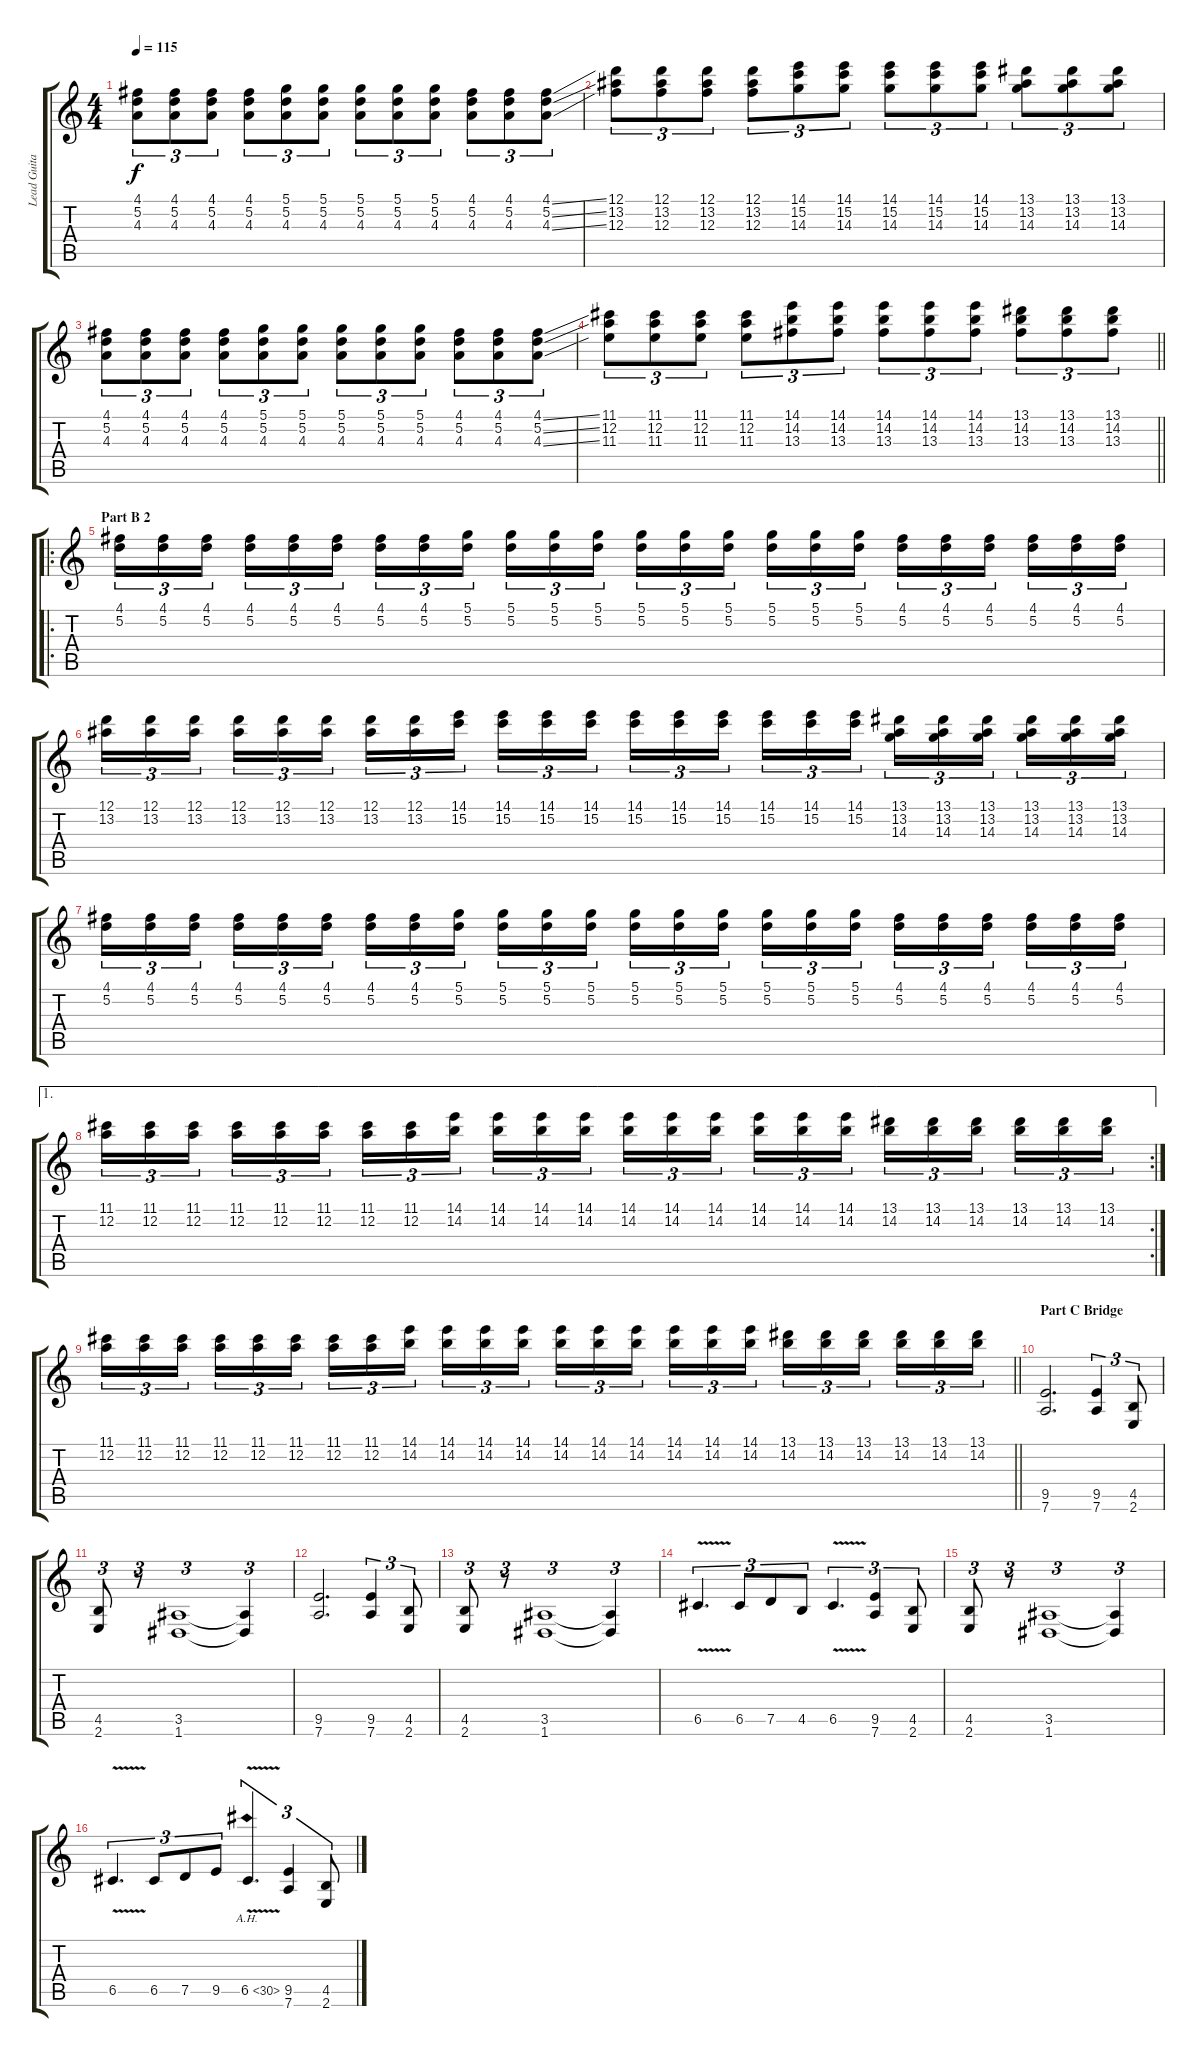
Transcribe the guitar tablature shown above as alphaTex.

\track ("Lead Guitar" "Lead Guita") {instrument distortionguitar}
\staff {score tabs}
\tuning (D4 A3 F3 C3 G2 D2) {hide}
\ts (4 4)
\tempo 115
\clef g2
\ks c
(4.1 5.2 4.3).8{tu (3 2) dy f} (4.1 5.2 4.3).8{tu (3 2)} (4.1 5.2 4.3).8{tu (3 2)} (4.1 5.2 4.3).8{tu (3 2)} (5.1 5.2 4.3).8{tu (3 2)} (5.1 5.2 4.3).8{tu (3 2)} (5.1 5.2 4.3).8{tu (3 2)} (5.1 5.2 4.3).8{tu (3 2)} (5.1 5.2 4.3).8{tu (3 2)} (4.1 5.2 4.3).8{tu (3 2)} (4.1 5.2 4.3).8{tu (3 2)} (4.1{ss} 5.2{ss} 4.3{ss}).8{tu (3 2)} |
(12.1 13.2 12.3).8{tu (3 2)} (12.1 13.2 12.3).8{tu (3 2)} (12.1 13.2 12.3).8{tu (3 2)} (12.1 13.2 12.3).8{tu (3 2)} (14.1 15.2 14.3).8{tu (3 2)} (14.1 15.2 14.3).8{tu (3 2)} (14.1 15.2 14.3).8{tu (3 2)} (14.1 15.2 14.3).8{tu (3 2)} (14.1 15.2 14.3).8{tu (3 2)} (13.1 13.2 14.3).8{tu (3 2)} (13.1 13.2 14.3).8{tu (3 2)} (13.1 13.2 14.3).8{tu (3 2)} |
(4.1 5.2 4.3).8{tu (3 2)} (4.1 5.2 4.3).8{tu (3 2)} (4.1 5.2 4.3).8{tu (3 2)} (4.1 5.2 4.3).8{tu (3 2)} (5.1 5.2 4.3).8{tu (3 2)} (5.1 5.2 4.3).8{tu (3 2)} (5.1 5.2 4.3).8{tu (3 2)} (5.1 5.2 4.3).8{tu (3 2)} (5.1 5.2 4.3).8{tu (3 2)} (4.1 5.2 4.3).8{tu (3 2)} (4.1 5.2 4.3).8{tu (3 2)} (4.1{ss} 5.2{ss} 4.3{ss}).8{tu (3 2)} |
\barLineRight lightlight
(11.1 12.2 11.3).8{tu (3 2)} (11.1 12.2 11.3).8{tu (3 2)} (11.1 12.2 11.3).8{tu (3 2)} (11.1 12.2 11.3).8{tu (3 2)} (14.1 14.2 13.3).8{tu (3 2)} (14.1 14.2 13.3).8{tu (3 2)} (14.1 14.2 13.3).8{tu (3 2)} (14.1 14.2 13.3).8{tu (3 2)} (14.1 14.2 13.3).8{tu (3 2)} (13.1 14.2 13.3).8{tu (3 2)} (13.1 14.2 13.3).8{tu (3 2)} (13.1 14.2 13.3).8{tu (3 2)} |
\ro
\section ("" "Part B 2")
(4.1 5.2).16{tu (3 2)} (4.1 5.2).16{tu (3 2)} (4.1 5.2).16{tu (3 2) beam splitsecondary} (4.1 5.2).16{tu (3 2)} (4.1 5.2).16{tu (3 2)} (4.1 5.2).16{tu (3 2)} (4.1 5.2).16{tu (3 2)} (4.1 5.2).16{tu (3 2)} (5.1 5.2).16{tu (3 2) beam splitsecondary} (5.1 5.2).16{tu (3 2)} (5.1 5.2).16{tu (3 2)} (5.1 5.2).16{tu (3 2)} (5.1 5.2).16{tu (3 2)} (5.1 5.2).16{tu (3 2)} (5.1 5.2).16{tu (3 2) beam splitsecondary} (5.1 5.2).16{tu (3 2)} (5.1 5.2).16{tu (3 2)} (5.1 5.2).16{tu (3 2)} (4.1 5.2).16{tu (3 2)} (4.1 5.2).16{tu (3 2)} (4.1 5.2).16{tu (3 2) beam splitsecondary} (4.1 5.2).16{tu (3 2)} (4.1 5.2).16{tu (3 2)} (4.1 5.2).16{tu (3 2)} |
(12.1 13.2).16{tu (3 2)} (12.1 13.2).16{tu (3 2)} (12.1 13.2).16{tu (3 2) beam splitsecondary} (12.1 13.2).16{tu (3 2)} (12.1 13.2).16{tu (3 2)} (12.1 13.2).16{tu (3 2)} (12.1 13.2).16{tu (3 2)} (12.1 13.2).16{tu (3 2)} (14.1 15.2).16{tu (3 2) beam splitsecondary} (14.1 15.2).16{tu (3 2)} (14.1 15.2).16{tu (3 2)} (14.1 15.2).16{tu (3 2)} (14.1 15.2).16{tu (3 2)} (14.1 15.2).16{tu (3 2)} (14.1 15.2).16{tu (3 2) beam splitsecondary} (14.1 15.2).16{tu (3 2)} (14.1 15.2).16{tu (3 2)} (14.1 15.2).16{tu (3 2)} (13.1 13.2 14.3).16{tu (3 2)} (13.1 13.2 14.3).16{tu (3 2)} (13.1 13.2 14.3).16{tu (3 2) beam splitsecondary} (13.1 13.2 14.3).16{tu (3 2)} (13.1 13.2 14.3).16{tu (3 2)} (13.1 13.2 14.3).16{tu (3 2)} |
(4.1 5.2).16{tu (3 2)} (4.1 5.2).16{tu (3 2)} (4.1 5.2).16{tu (3 2) beam splitsecondary} (4.1 5.2).16{tu (3 2)} (4.1 5.2).16{tu (3 2)} (4.1 5.2).16{tu (3 2)} (4.1 5.2).16{tu (3 2)} (4.1 5.2).16{tu (3 2)} (5.1 5.2).16{tu (3 2) beam splitsecondary} (5.1 5.2).16{tu (3 2)} (5.1 5.2).16{tu (3 2)} (5.1 5.2).16{tu (3 2)} (5.1 5.2).16{tu (3 2)} (5.1 5.2).16{tu (3 2)} (5.1 5.2).16{tu (3 2) beam splitsecondary} (5.1 5.2).16{tu (3 2)} (5.1 5.2).16{tu (3 2)} (5.1 5.2).16{tu (3 2)} (4.1 5.2).16{tu (3 2)} (4.1 5.2).16{tu (3 2)} (4.1 5.2).16{tu (3 2) beam splitsecondary} (4.1 5.2).16{tu (3 2)} (4.1 5.2).16{tu (3 2)} (4.1 5.2).16{tu (3 2)} |
\ae 1
\rc 2
(11.1 12.2).16{tu (3 2)} (11.1 12.2).16{tu (3 2)} (11.1 12.2).16{tu (3 2) beam splitsecondary} (11.1 12.2).16{tu (3 2)} (11.1 12.2).16{tu (3 2)} (11.1 12.2).16{tu (3 2)} (11.1 12.2).16{tu (3 2)} (11.1 12.2).16{tu (3 2)} (14.1 14.2).16{tu (3 2) beam splitsecondary} (14.1 14.2).16{tu (3 2)} (14.1 14.2).16{tu (3 2)} (14.1 14.2).16{tu (3 2)} (14.1 14.2).16{tu (3 2)} (14.1 14.2).16{tu (3 2)} (14.1 14.2).16{tu (3 2) beam splitsecondary} (14.1 14.2).16{tu (3 2)} (14.1 14.2).16{tu (3 2)} (14.1 14.2).16{tu (3 2)} (13.1 14.2).16{tu (3 2)} (13.1 14.2).16{tu (3 2)} (13.1 14.2).16{tu (3 2) beam splitsecondary} (13.1 14.2).16{tu (3 2)} (13.1 14.2).16{tu (3 2)} (13.1 14.2).16{tu (3 2)} |
\barLineRight lightlight
(11.1 12.2).16{tu (3 2)} (11.1 12.2).16{tu (3 2)} (11.1 12.2).16{tu (3 2) beam splitsecondary} (11.1 12.2).16{tu (3 2)} (11.1 12.2).16{tu (3 2)} (11.1 12.2).16{tu (3 2)} (11.1 12.2).16{tu (3 2)} (11.1 12.2).16{tu (3 2)} (14.1 14.2).16{tu (3 2) beam splitsecondary} (14.1 14.2).16{tu (3 2)} (14.1 14.2).16{tu (3 2)} (14.1 14.2).16{tu (3 2)} (14.1 14.2).16{tu (3 2)} (14.1 14.2).16{tu (3 2)} (14.1 14.2).16{tu (3 2) beam splitsecondary} (14.1 14.2).16{tu (3 2)} (14.1 14.2).16{tu (3 2)} (14.1 14.2).16{tu (3 2)} (13.1 14.2).16{tu (3 2)} (13.1 14.2).16{tu (3 2)} (13.1 14.2).16{tu (3 2) beam splitsecondary} (13.1 14.2).16{tu (3 2)} (13.1 14.2).16{tu (3 2)} (13.1 14.2).16{tu (3 2)} |
\section ("" "Part C Bridge")
(9.5 7.6).2{d} (9.5 7.6).4{tu (3 2)} (4.5 2.6).8{tu (3 2)} |
(4.5 2.6).8{tu (3 2)} r.8{tu (3 2)} (3.5 1.6).1{tu (3 2)} (3.5{t} 1.6{t}).4{tu (3 2)} |
(9.5 7.6).2{d} (9.5 7.6).4{tu (3 2)} (4.5 2.6).8{tu (3 2)} |
(4.5 2.6).8{tu (3 2)} r.8{tu (3 2)} (3.5 1.6).1{tu (3 2)} (3.5{t} 1.6{t}).4{tu (3 2)} |
6.5{v}.4{d tu (3 2)} 6.5.8{tu (3 2)} 7.5.8{tu (3 2)} 4.5.8{tu (3 2)} 6.5{v}.4{d tu (3 2)} (9.5 7.6).4{tu (3 2)} (4.5 2.6).8{tu (3 2)} |
(4.5 2.6).8{tu (3 2)} r.8{tu (3 2)} (3.5 1.6).1{tu (3 2)} (3.5{t} 1.6{t}).4{tu (3 2)} |
6.5{v}.4{d tu (3 2)} 6.5.8{tu (3 2)} 7.5.8{tu (3 2)} 9.5.8{tu (3 2)} 6.5{ah 24 v}.4{d tu (3 2)} (9.5 7.6).4{tu (3 2)} (4.5 2.6).8{tu (3 2)}
